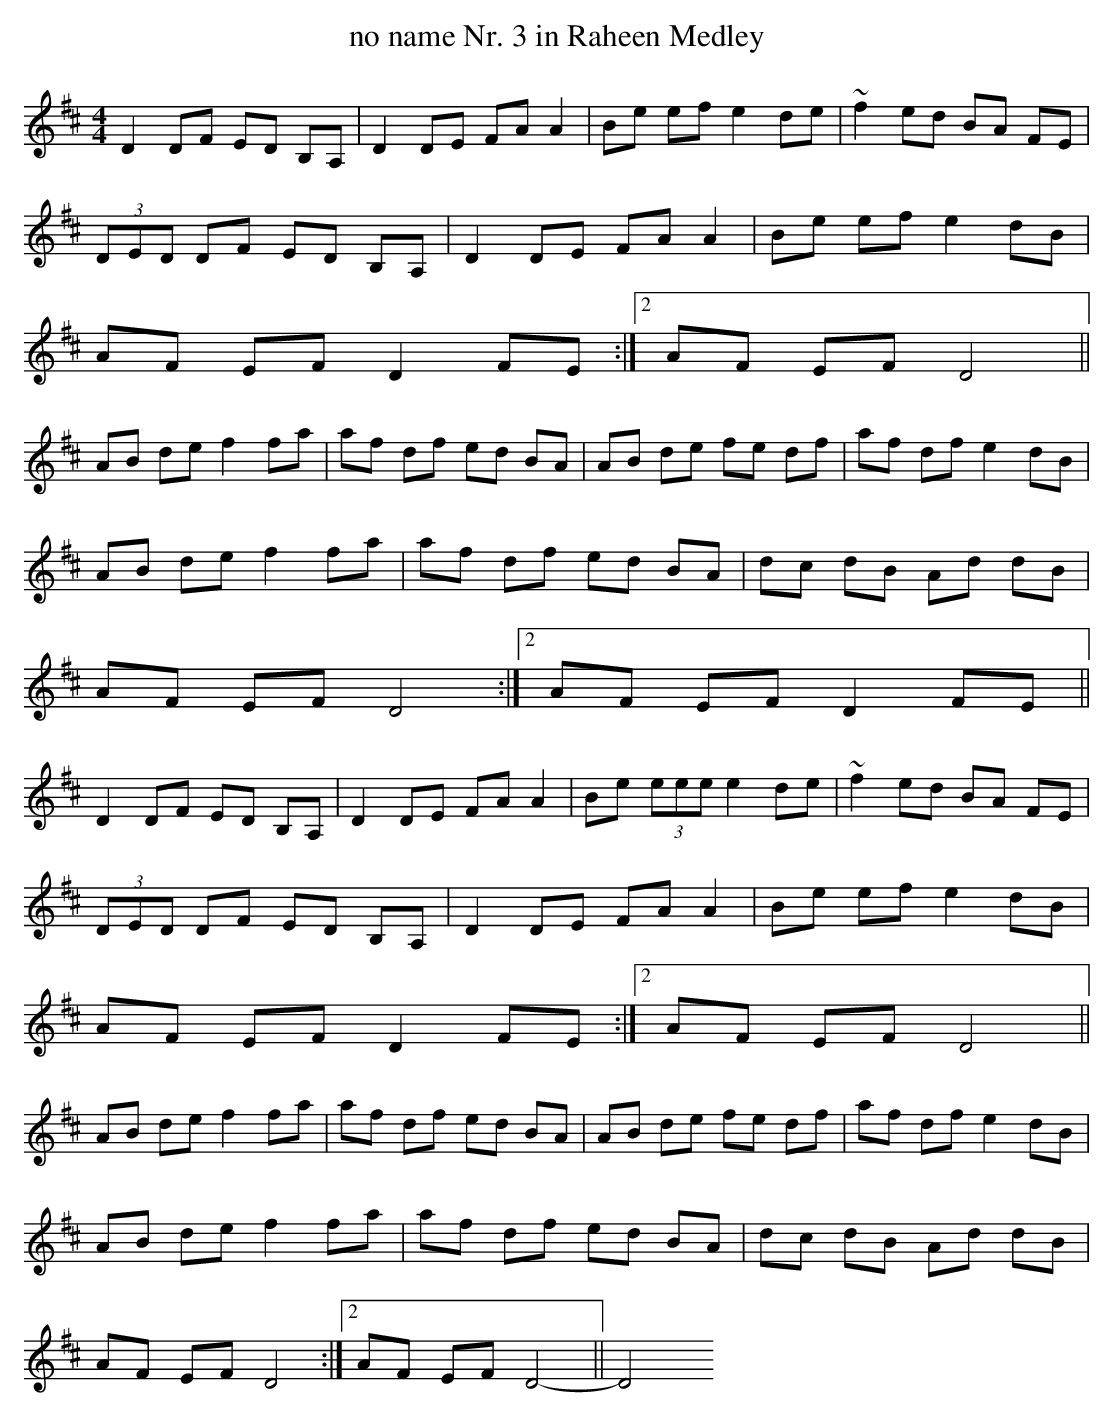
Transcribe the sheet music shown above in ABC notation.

X:1
T:no name Nr. 3 in Raheen Medley
M:4/4
L:1/8
K:D
D2 DF ED B,A,|D2 DE FA A2|Be ef e2 de|~f2 ed BA FE|
(3DED DF ED B,A,|D2 DE FA A2|Be ef e2 dB|
1 AF EF D2 FE:|2 AF EF D4||
AB de f2 fa|af df ed BA|AB de fe df|af df e2 dB|
AB de f2 fa|af df ed BA|dc dB Ad dB|
1 AF EF D4:|2 AF EF D2 FE||
D2 DF ED B,A,|D2 DE FA A2|Be (3eee e2 de|~f2 ed BA FE|
(3DED DF ED B,A,|D2 DE FA A2|Be ef e2 dB|
1 AF EF D2 FE:|2 AF EF D4||
AB de f2 fa|af df ed BA|AB de fe df|af df e2 dB|
AB de f2 fa|af df ed BA|dc dB Ad dB|
1 AF EF D4:|2 AF EF D4-||D4
